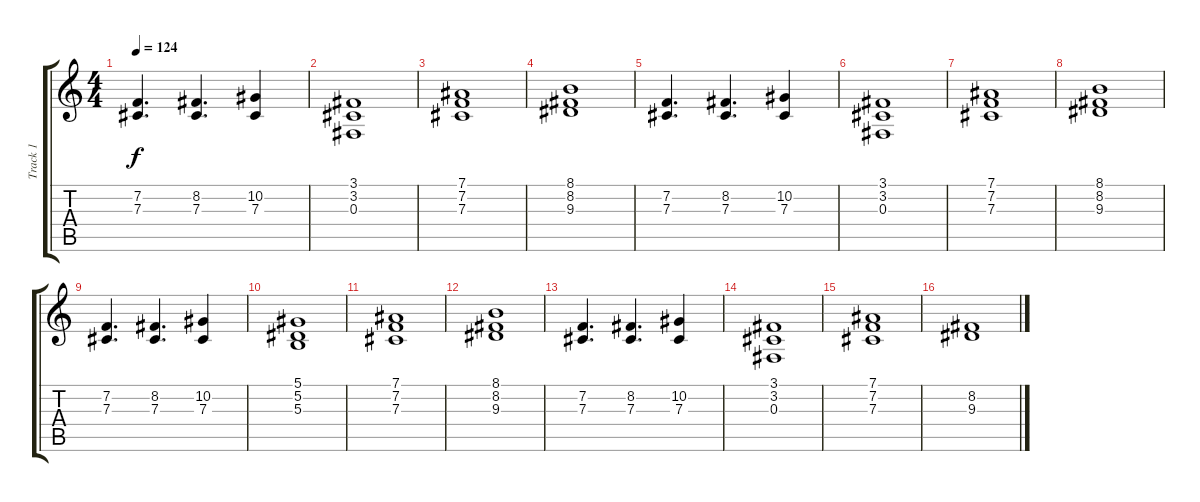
\track ("Track 1" "Track 1") {instrument stringensemble2}
\staff {score tabs}
\tuning (Eb4 Bb3 Gb3 Db3 Ab2 Eb2) {hide}
\ts (4 4)
\tempo 124
\clef g2
\ks c
(7.2 7.3).4{d dy f} (8.2 7.3).4{d} (10.2 7.3).4 |
(3.1 3.2 0.3).1 |
(7.1 7.2 7.3).1 |
(8.1 8.2 9.3).1 |
(7.2 7.3).4{d} (8.2 7.3).4{d} (10.2 7.3).4 |
(3.1 3.2 0.3).1 |
(7.1 7.2 7.3).1 |
(8.1 8.2 9.3).1 |
(7.2 7.3).4{d} (8.2 7.3).4{d} (10.2 7.3).4 |
(5.1 5.2 5.3).1 |
(7.1 7.2 7.3).1 |
(8.1 8.2 9.3).1 |
(7.2 7.3).4{d} (8.2 7.3).4{d} (10.2 7.3).4 |
(3.1 3.2 0.3).1 |
(7.1 7.2 7.3).1 |
(8.2 9.3).1
